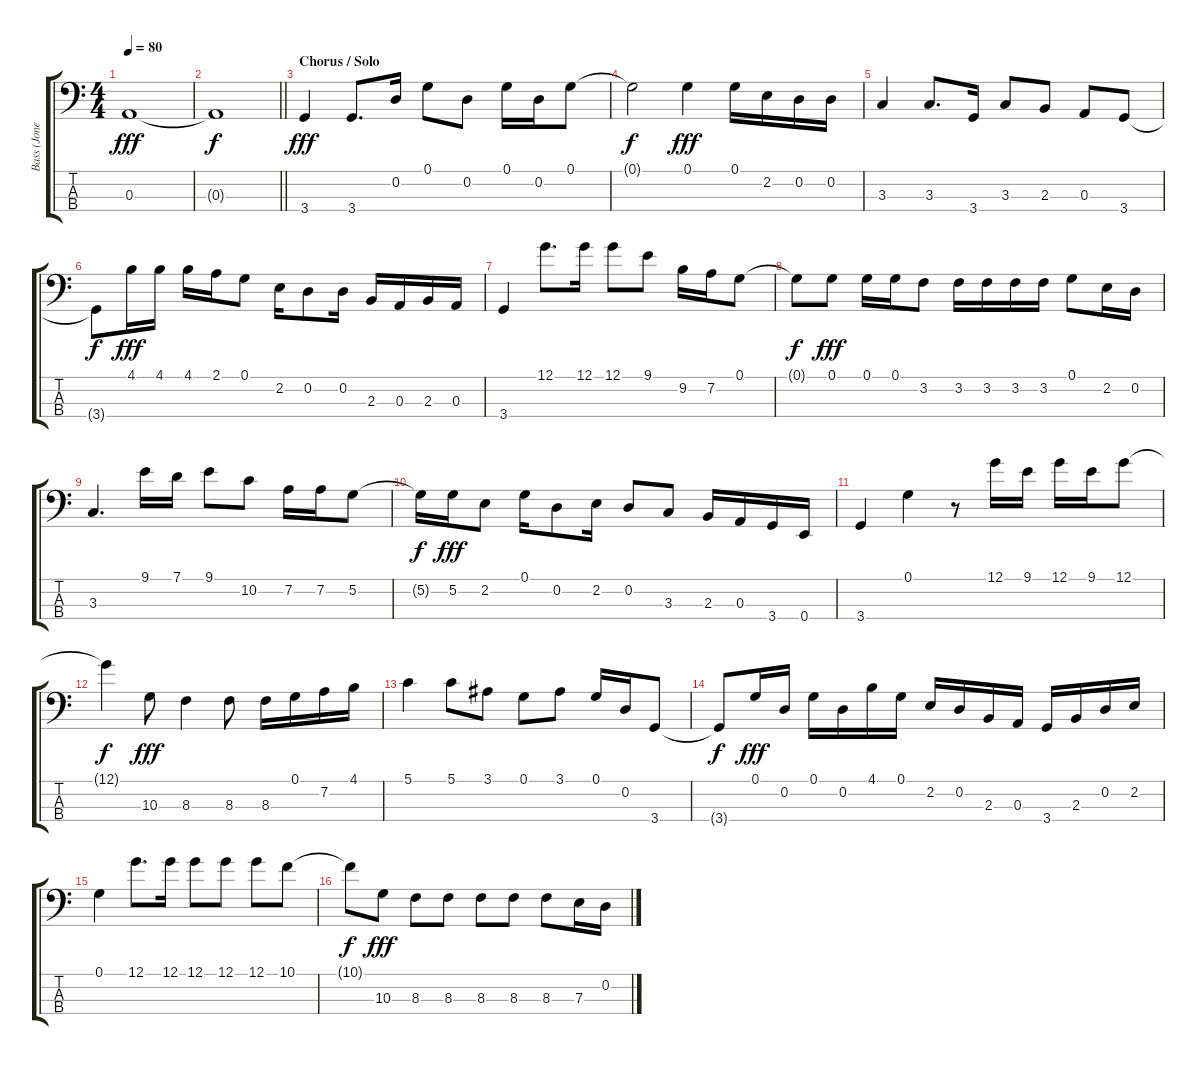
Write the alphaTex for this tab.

\track ("Bass (Jones)" "Bass (Jone") {instrument electricbassfinger}
\staff {score tabs}
\tuning (G2 D2 A1 E1) {hide}
\ts (4 4)
\tempo 80
\clef f4
\ks c
0.3.1{dy fff} |
\barLineRight lightlight
0.3{t}.1{dy f} |
\section ("" "Chorus / Solo")
3.4.4{dy fff} 3.4.8{d} 0.2.16 0.1.8 0.2.8 0.1.16 0.2.16 0.1.8 |
0.1{t}.2{dy f} 0.1.4{dy fff} 0.1.16 2.2.16 0.2.16 0.2.16 |
3.3.4 3.3.8{d} 3.4.16 3.3.8 2.3.8 0.3.8 3.4.8 |
3.4{t}.8{dy f} 4.1.16{dy fff} 4.1.16 4.1.16 2.1.16 0.1.8 2.2.16 0.2.8 0.2.16 2.3.16 0.3.16 2.3.16 0.3.16 |
3.4.4 12.1.8{d} 12.1.16 12.1.8 9.1.8 9.2.16 7.2.16 0.1.8 |
0.1{t}.8{dy f} 0.1.8{dy fff} 0.1.16 0.1.16 3.2.8 3.2.16 3.2.16 3.2.16 3.2.16 0.1.8 2.2.16 0.2.16 |
3.3.4{d} 9.1.16 7.1.16 9.1.8 10.2.8 7.2.16 7.2.16 5.2.8 |
5.2{t}.16{dy f} 5.2.16{dy fff} 2.2.8 0.1.16 0.2.8 2.2.16 0.2.8 3.3.8 2.3.16 0.3.16 3.4.16 0.4.16 |
3.4.4 0.1.4 r.8 12.1.16 9.1.16 12.1.16 9.1.16 12.1.8 |
12.1{t}.4{dy f} 10.3.8{dy fff} 8.3.4 8.3.8 8.3.16 0.1.16 7.2.16 4.1.16 |
5.1.4 5.1.8 3.1.8 0.1.8 3.1.8 0.1.16 0.2.16 3.4.8 |
3.4{t}.8{dy f} 0.1.16{dy fff} 0.2.16 0.1.16 0.2.16 4.1.16 0.1.16 2.2.16 0.2.16 2.3.16 0.3.16 3.4.16 2.3.16 0.2.16 2.2.16 |
0.1.4 12.1.8{d} 12.1.16 12.1.8 12.1.8 12.1.8 10.1.8 |
10.1{t}.8{dy f} 10.3.8{dy fff} 8.3.8 8.3.8 8.3.8 8.3.8 8.3.8 7.3.16 0.2.16
